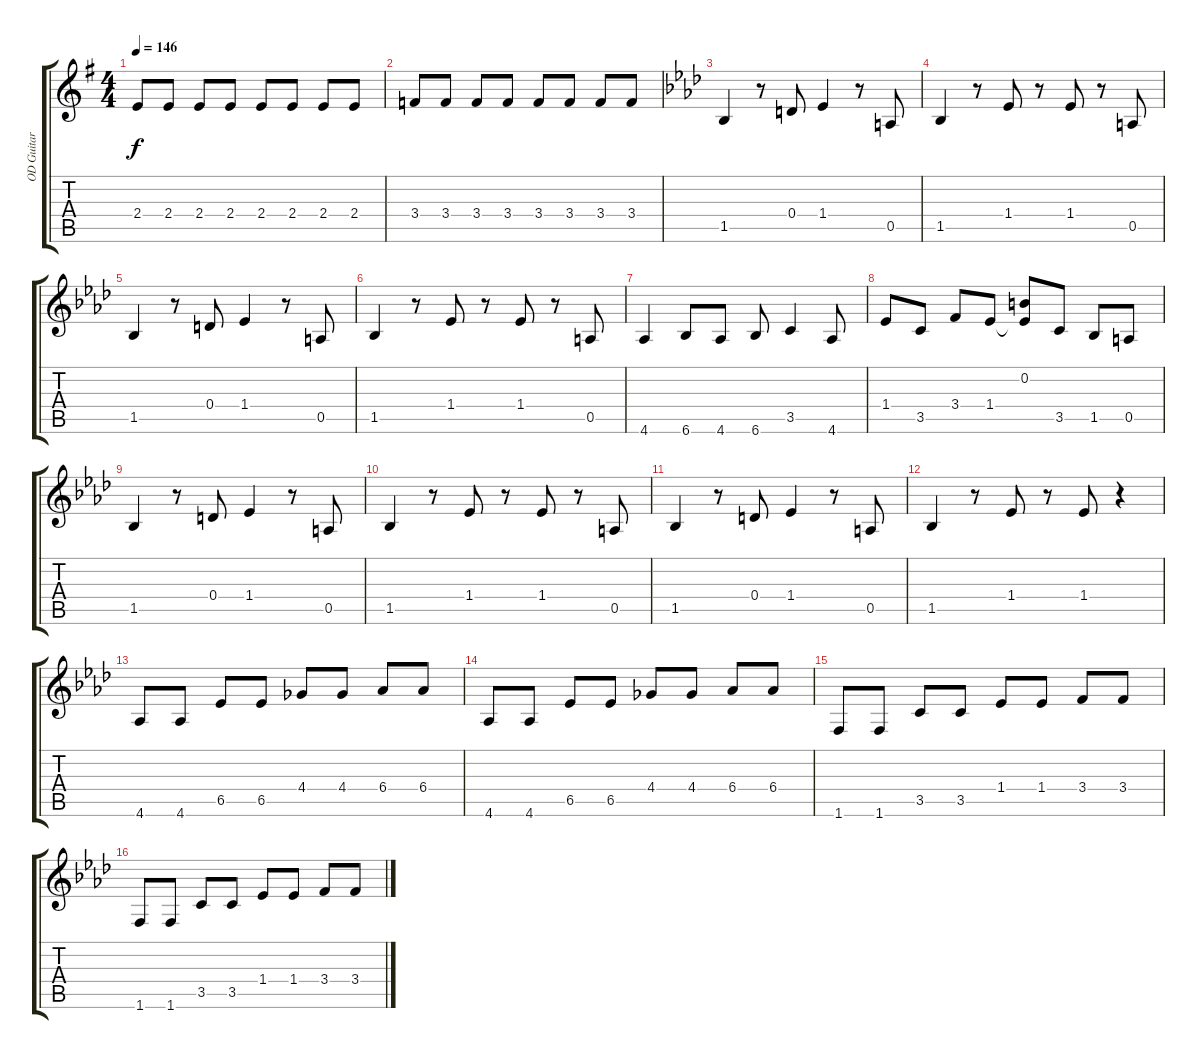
\track ("OD Guitar" "OD Guitar") {instrument distortionguitar}
\staff {score tabs}
\tuning (E4 B3 G3 D3 A2 E2) {hide}
\ts (4 4)
\tempo 146
\clef g2
\ks g
2.4.8{dy f} 2.4.8 2.4.8 2.4.8 2.4.8 2.4.8 2.4.8 2.4.8 |
3.4.8 3.4.8 3.4.8 3.4.8 3.4.8 3.4.8 3.4.8 3.4.8 |
\ks ab
1.5.4 r.8 0.4.8 1.4.4 r.8 0.5.8 |
1.5.4 r.8 1.4.8 r.8 1.4.8 r.8 0.5.8 |
1.5.4 r.8 0.4.8 1.4.4 r.8 0.5.8 |
1.5.4 r.8 1.4.8 r.8 1.4.8 r.8 0.5.8 |
4.6.4 6.6.8 4.6.8 6.6.8 3.5.4 4.6.8 |
1.4.8 3.5.8 3.4.8 1.4.8 (0.2 1.4{t}).8 3.5.8 1.5.8 0.5.8 |
1.5.4 r.8 0.4.8 1.4.4 r.8 0.5.8 |
1.5.4 r.8 1.4.8 r.8 1.4.8 r.8 0.5.8 |
1.5.4 r.8 0.4.8 1.4.4 r.8 0.5.8 |
1.5.4 r.8 1.4.8 r.8 1.4.8 r.4 |
4.6.8 4.6.8 6.5.8 6.5.8 4.4.8 4.4.8 6.4.8 6.4.8 |
4.6.8 4.6.8 6.5.8 6.5.8 4.4.8 4.4.8 6.4.8 6.4.8 |
1.6.8 1.6.8 3.5.8 3.5.8 1.4.8 1.4.8 3.4.8 3.4.8 |
1.6.8 1.6.8 3.5.8 3.5.8 1.4.8 1.4.8 3.4.8 3.4.8
